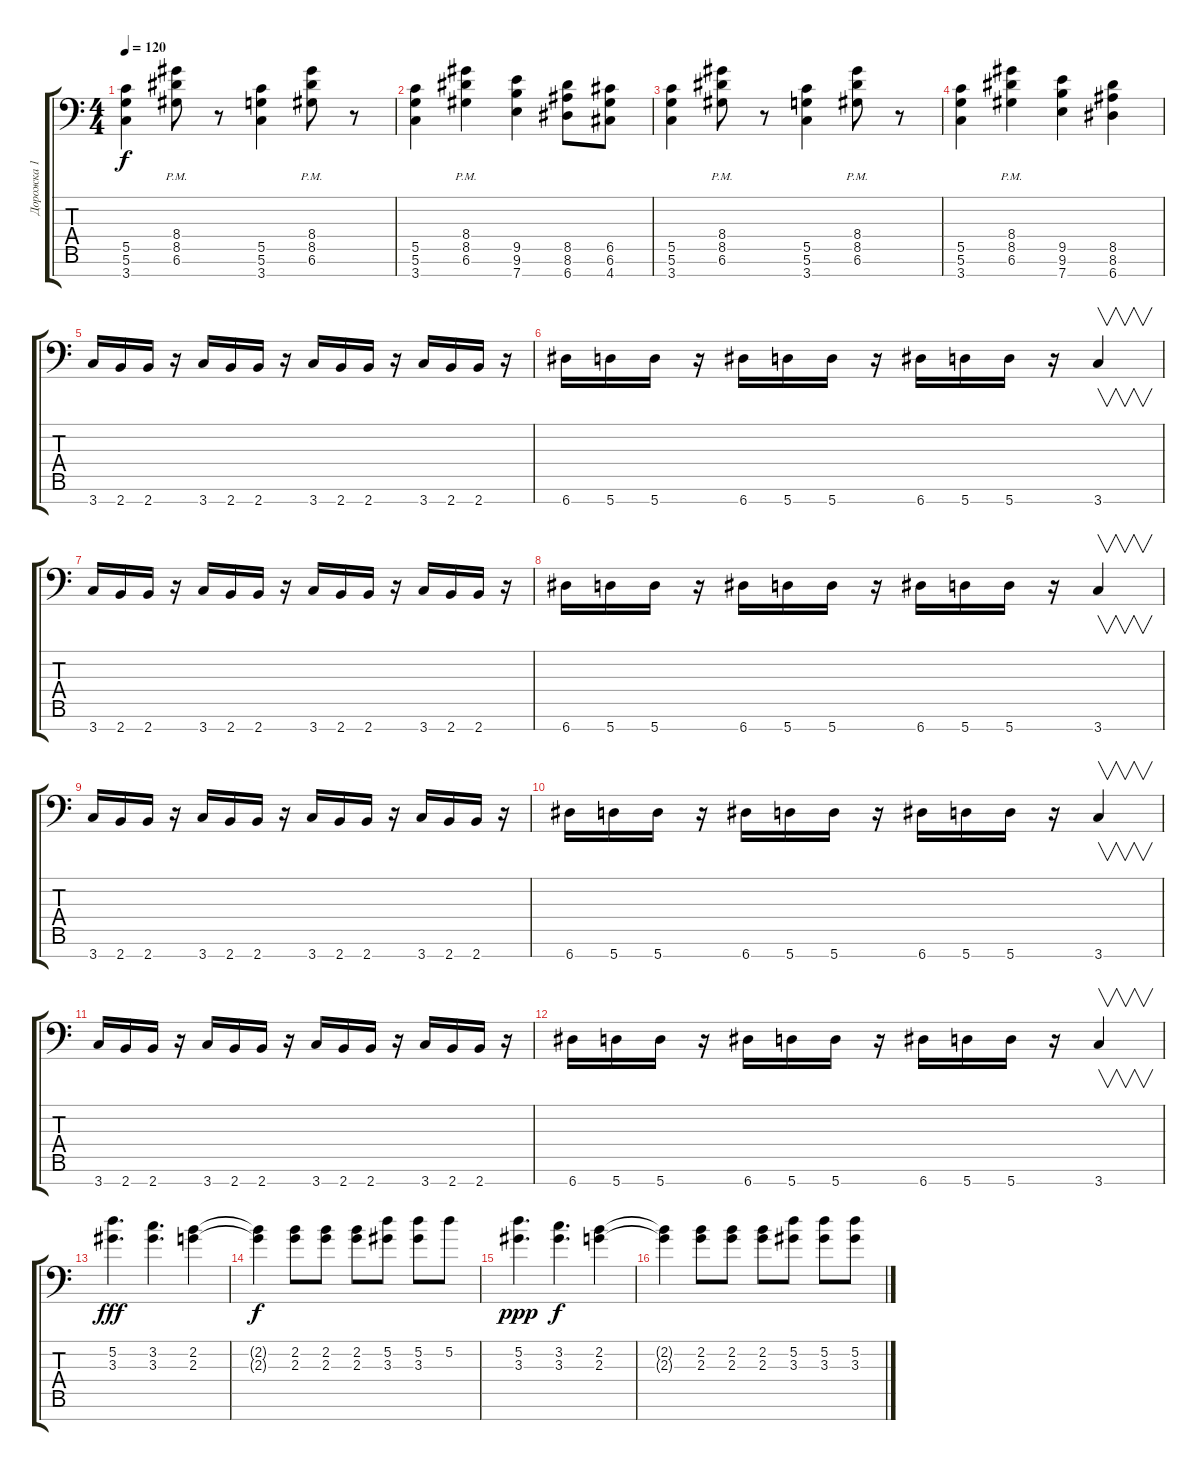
\track ("Дорожка 1" "Дорожка 1") {instrument overdrivenguitar}
\staff {score tabs}
\tuning (D4 A3 F3 C3 G2 D2 A1) {hide}
\ts (4 4)
\tempo 120
\clef f4
\ks c
(5.5 5.6 3.7).4{dy f} (8.4{pm} 8.5{pm} 6.6{pm}).8 r.8 (5.5 5.6 3.7).4 (8.4{pm} 8.5{pm} 6.6{pm}).8 r.8 |
(5.5 5.6 3.7).4 (8.4{pm} 8.5{pm} 6.6{pm}).4 (9.5 9.6 7.7).4 (8.5 8.6 6.7).8 (6.5 6.6 4.7).8 |
(5.5 5.6 3.7).4 (8.4{pm} 8.5{pm} 6.6{pm}).8 r.8 (5.5 5.6 3.7).4 (8.4{pm} 8.5{pm} 6.6{pm}).8 r.8 |
(5.5 5.6 3.7).4 (8.4{pm} 8.5{pm} 6.6{pm}).4 (9.5 9.6 7.7).4 (8.5 8.6 6.7).4 |
3.7.16 2.7.16 2.7.16 r.16 3.7.16 2.7.16 2.7.16 r.16 3.7.16 2.7.16 2.7.16 r.16 3.7.16 2.7.16 2.7.16 r.16 |
6.7.16 5.7.16 5.7.16 r.16 6.7.16 5.7.16 5.7.16 r.16 6.7.16 5.7.16 5.7.16 r.16 3.7.4{v} |
3.7.16 2.7.16 2.7.16 r.16 3.7.16 2.7.16 2.7.16 r.16 3.7.16 2.7.16 2.7.16 r.16 3.7.16 2.7.16 2.7.16 r.16 |
6.7.16 5.7.16 5.7.16 r.16 6.7.16 5.7.16 5.7.16 r.16 6.7.16 5.7.16 5.7.16 r.16 3.7.4{v} |
3.7.16 2.7.16 2.7.16 r.16 3.7.16 2.7.16 2.7.16 r.16 3.7.16 2.7.16 2.7.16 r.16 3.7.16 2.7.16 2.7.16 r.16 |
6.7.16 5.7.16 5.7.16 r.16 6.7.16 5.7.16 5.7.16 r.16 6.7.16 5.7.16 5.7.16 r.16 3.7.4{v} |
3.7.16 2.7.16 2.7.16 r.16 3.7.16 2.7.16 2.7.16 r.16 3.7.16 2.7.16 2.7.16 r.16 3.7.16 2.7.16 2.7.16 r.16 |
6.7.16 5.7.16 5.7.16 r.16 6.7.16 5.7.16 5.7.16 r.16 6.7.16 5.7.16 5.7.16 r.16 3.7.4{v} |
(5.2 3.3).4{d dy fff volume 2 instrument acousticguitarsteel} (3.2 3.3).4{d} (2.2 2.3).4 |
(2.2{t} 2.3{t}).4{dy f} (2.2 2.3).8 (2.2 2.3).8 (2.2 2.3).8 (5.2 3.3).8 (5.2 3.3).8 5.2.8 |
(5.2 3.3).4{d dy ppp} (3.2 3.3).4{d dy f} (2.2 2.3).4 |
(2.2{t} 2.3{t}).4 (2.2 2.3).8 (2.2 2.3).8 (2.2 2.3).8 (5.2 3.3).8 (5.2 3.3).8 (5.2 3.3).8
